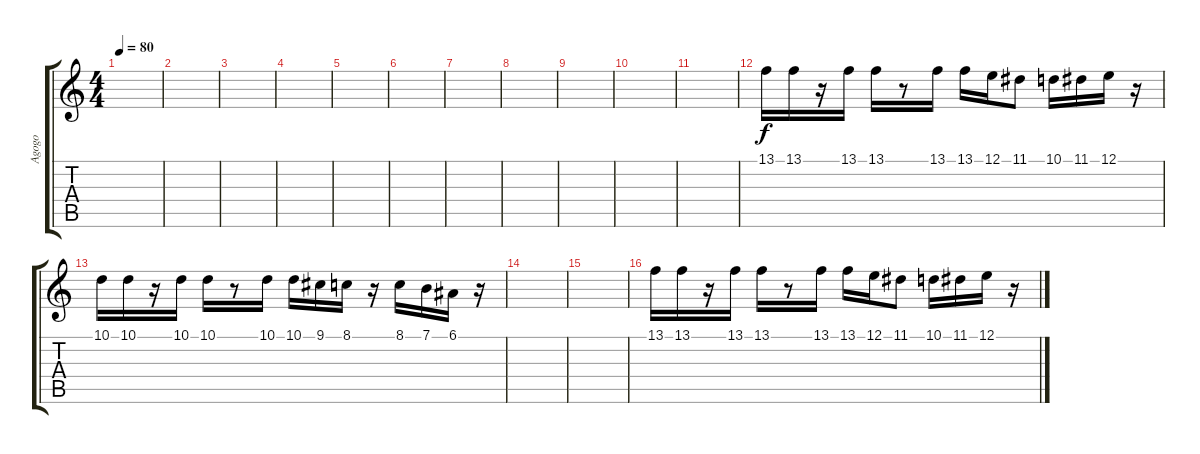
\track ("Agogo" "Agogo") {instrument agogo}
\staff {score tabs}
\tuning (E4 B3 G3 D3 A2 E2) {hide}
\ts (4 4)
\tempo 80
\clef g2
\ks c
|
|
|
|
|
|
|
|
|
|
|
13.1.16 13.1.16 r.16 13.1.16 13.1.16 r.8 13.1.16 13.1.16 12.1.16 11.1.8 10.1.16 11.1.16 12.1.16 r.16 |
10.1.16 10.1.16 r.16 10.1.16 10.1.16 r.8 10.1.16 10.1.16 9.1.16 8.1.16 r.16 8.1.16 7.1.16 6.1.16 r.16 |
|
|
13.1.16 13.1.16 r.16 13.1.16 13.1.16 r.8 13.1.16 13.1.16 12.1.16 11.1.8 10.1.16 11.1.16 12.1.16 r.16
